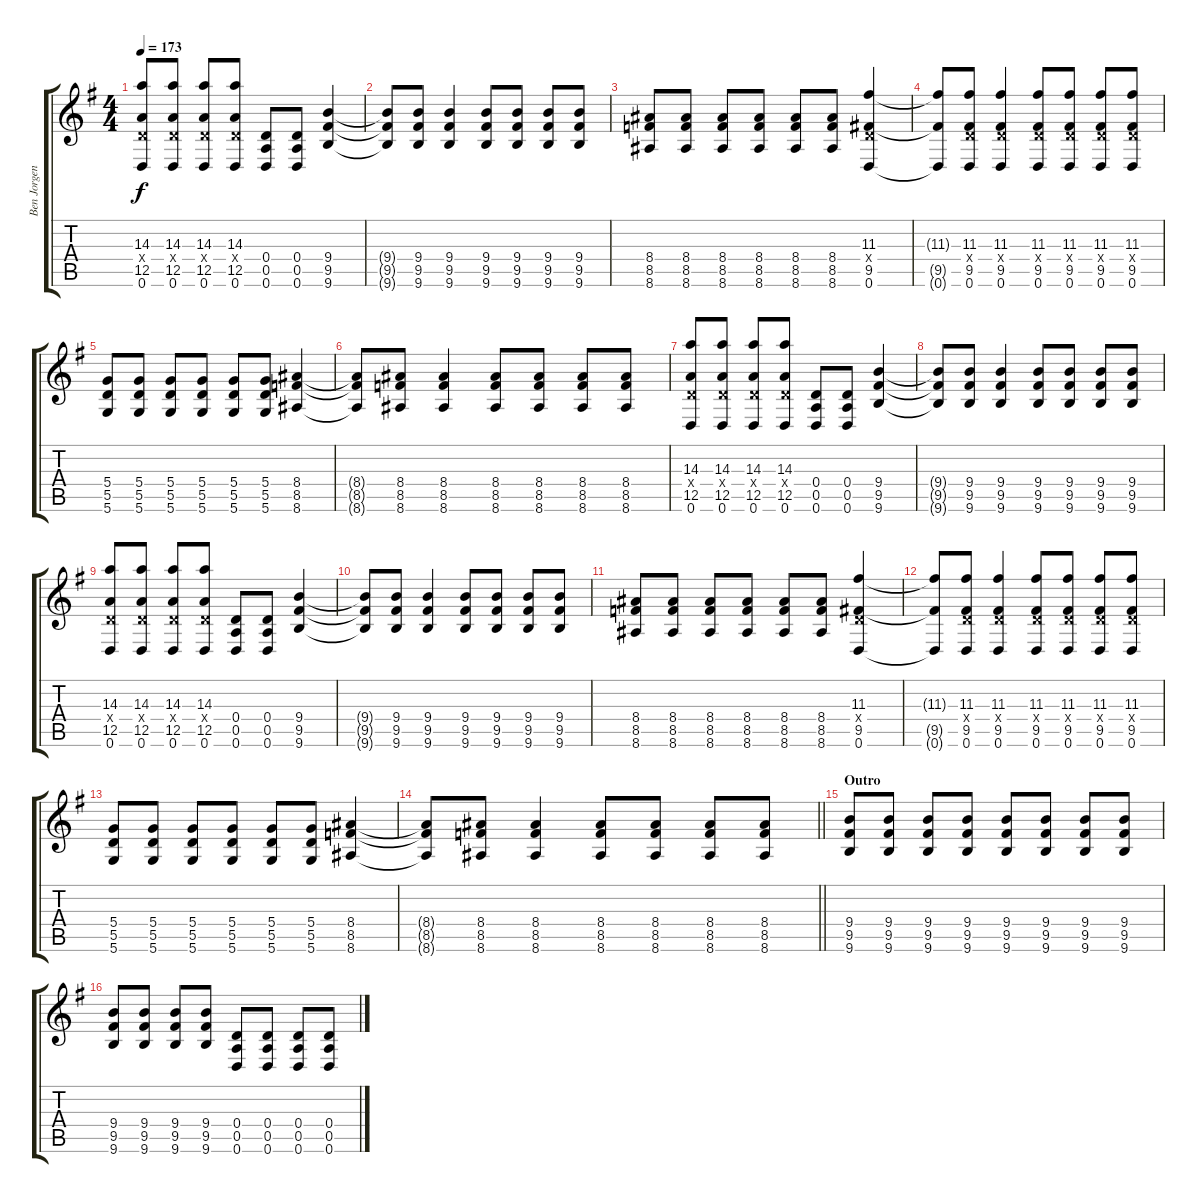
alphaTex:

\track ("Ben Jorgensen" "Ben Jorgen") {instrument distortionguitar}
\staff {score tabs}
\tuning (E4 B3 G3 D3 A2 D2) {hide}
\ts (4 4)
\tempo 173
\clef g2
\ks g
(14.3 0.4{x} 12.5 0.6).8{dy f} (14.3 0.4{x} 12.5 0.6).8 (14.3 0.4{x} 12.5 0.6).8 (14.3 0.4{x} 12.5 0.6).8 (0.4 0.5 0.6).8 (0.4 0.5 0.6).8 (9.4 9.5 9.6).4 |
(9.4{t} 9.5{t} 9.6{t}).8 (9.4 9.5 9.6).8 (9.4 9.5 9.6).4 (9.4 9.5 9.6).8 (9.4 9.5 9.6).8 (9.4 9.5 9.6).8 (9.4 9.5 9.6).8 |
(8.4 8.5 8.6).8 (8.4 8.5 8.6).8 (8.4 8.5 8.6).8 (8.4 8.5 8.6).8 (8.4 8.5 8.6).8 (8.4 8.5 8.6).8 (11.3 0.4{x} 9.5 0.6).4 |
(11.3{t} 9.5{t} 0.6{t}).8 (11.3 0.4{x} 9.5 0.6).8 (11.3 0.4{x} 9.5 0.6).4 (11.3 0.4{x} 9.5 0.6).8 (11.3 0.4{x} 9.5 0.6).8 (11.3 0.4{x} 9.5 0.6).8 (11.3 0.4{x} 9.5 0.6).8 |
(5.4 5.5 5.6).8 (5.4 5.5 5.6).8 (5.4 5.5 5.6).8 (5.4 5.5 5.6).8 (5.4 5.5 5.6).8 (5.4 5.5 5.6).8 (8.4 8.5 8.6).4 |
(8.4{t} 8.5{t} 8.6{t}).8 (8.4 8.5 8.6).8 (8.4 8.5 8.6).4 (8.4 8.5 8.6).8 (8.4 8.5 8.6).8 (8.4 8.5 8.6).8 (8.4 8.5 8.6).8 |
(14.3 0.4{x} 12.5 0.6).8 (14.3 0.4{x} 12.5 0.6).8 (14.3 0.4{x} 12.5 0.6).8 (14.3 0.4{x} 12.5 0.6).8 (0.4 0.5 0.6).8 (0.4 0.5 0.6).8 (9.4 9.5 9.6).4 |
(9.4{t} 9.5{t} 9.6{t}).8 (9.4 9.5 9.6).8 (9.4 9.5 9.6).4 (9.4 9.5 9.6).8 (9.4 9.5 9.6).8 (9.4 9.5 9.6).8 (9.4 9.5 9.6).8 |
(14.3 0.4{x} 12.5 0.6).8 (14.3 0.4{x} 12.5 0.6).8 (14.3 0.4{x} 12.5 0.6).8 (14.3 0.4{x} 12.5 0.6).8 (0.4 0.5 0.6).8 (0.4 0.5 0.6).8 (9.4 9.5 9.6).4 |
(9.4{t} 9.5{t} 9.6{t}).8 (9.4 9.5 9.6).8 (9.4 9.5 9.6).4 (9.4 9.5 9.6).8 (9.4 9.5 9.6).8 (9.4 9.5 9.6).8 (9.4 9.5 9.6).8 |
(8.4 8.5 8.6).8 (8.4 8.5 8.6).8 (8.4 8.5 8.6).8 (8.4 8.5 8.6).8 (8.4 8.5 8.6).8 (8.4 8.5 8.6).8 (11.3 0.4{x} 9.5 0.6).4 |
(11.3{t} 9.5{t} 0.6{t}).8 (11.3 0.4{x} 9.5 0.6).8 (11.3 0.4{x} 9.5 0.6).4 (11.3 0.4{x} 9.5 0.6).8 (11.3 0.4{x} 9.5 0.6).8 (11.3 0.4{x} 9.5 0.6).8 (11.3 0.4{x} 9.5 0.6).8 |
(5.4 5.5 5.6).8 (5.4 5.5 5.6).8 (5.4 5.5 5.6).8 (5.4 5.5 5.6).8 (5.4 5.5 5.6).8 (5.4 5.5 5.6).8 (8.4 8.5 8.6).4 |
\barLineRight lightlight
(8.4{t} 8.5{t} 8.6{t}).8 (8.4 8.5 8.6).8 (8.4 8.5 8.6).4 (8.4 8.5 8.6).8 (8.4 8.5 8.6).8 (8.4 8.5 8.6).8 (8.4 8.5 8.6).8 |
\section ("" "Outro")
(9.4 9.5 9.6).8 (9.4 9.5 9.6).8 (9.4 9.5 9.6).8 (9.4 9.5 9.6).8 (9.4 9.5 9.6).8 (9.4 9.5 9.6).8 (9.4 9.5 9.6).8 (9.4 9.5 9.6).8 |
(9.4 9.5 9.6).8 (9.4 9.5 9.6).8 (9.4 9.5 9.6).8 (9.4 9.5 9.6).8 (0.4 0.5 0.6).8 (0.4 0.5 0.6).8 (0.4 0.5 0.6).8 (0.4 0.5 0.6).8
